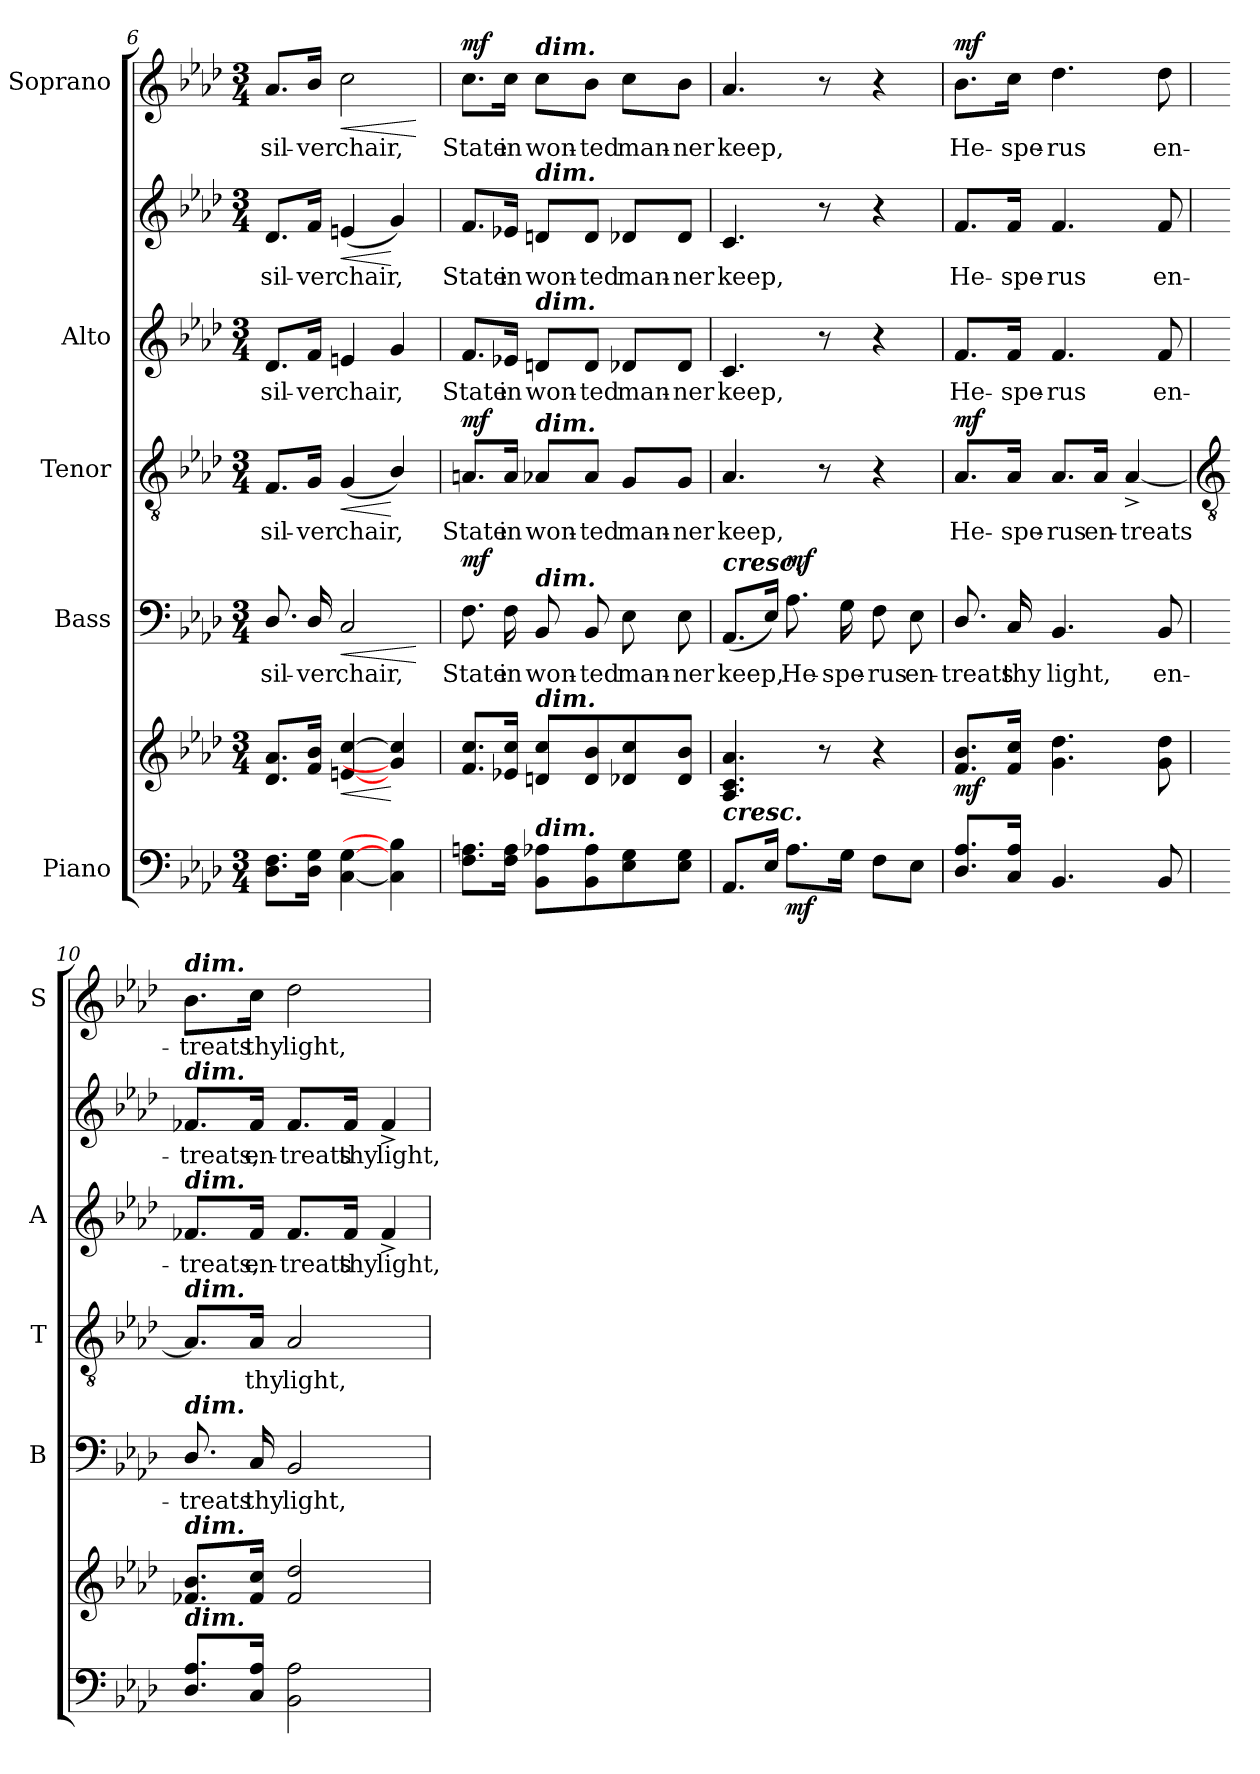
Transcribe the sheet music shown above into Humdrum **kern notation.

**kern	**kern	**dynam	**kern	**text	**dynam	**kern	**text	**dynam	**kern	**text	**kern	**text	**dynam	**kern	**text	**dynam
*part5	*part5	*part5	*part4	*part4	*part4	*part3	*part3	*part3	*part2	*part2	*part2	*part2	*part2	*part1	*part1	*part1
*staff7	*staff6	*staff6/7	*staff5	*staff5	*staff5	*staff4	*staff4	*staff4	*staff3	*staff3	*staff2	*staff2	*staff2/3	*staff1	*staff1	*staff1
*I"Piano	*	*	*I"Bass	*	*	*I"Tenor	*	*	*I"Alto	*	*	*	*	*I"Soprano	*	*
*	*	*	*I'B	*	*	*I'T	*	*	*I'A	*	*	*	*	*I'S	*	*
!!LO:LB:g=z
*clefF4	*clefG2	*	*clefF4	*	*	*clefGv2	*	*	*	*	*clefG2	*	*	*clefG2	*	*
*k[b-e-a-d-]	*k[b-e-a-d-]	*	*k[b-e-a-d-]	*	*	*k[b-e-a-d-]	*	*	*k[b-e-a-d-]	*	*k[b-e-a-d-]	*	*	*k[b-e-a-d-]	*	*
*A-:	*A-:	*	*A-:	*	*	*A-:	*	*	*A-:	*	*A-:	*	*	*A-:	*	*
*M3/4	*M3/4	*	*M3/4	*	*	*M3/4	*	*	*M3/4	*	*M3/4	*	*	*M3/4	*	*
=6	=6	=6	=6	=6	=6	=6	=6	=6	=6	=6	=6	=6	=6	=6	=6	=6
!	!	!	!	!LO:LY:b	!	!	!LO:LY:b	!	!	!LO:LY:b	!	!LO:LY:b	!	!	!LO:LY:b	!
8.D-\ 8.F\L	8.d- 8.a-L	.	8.D-/	sil-	.	8.F/L	sil-	.	8.d-/L	sil-	8.d-/L	sil-	.	8.a-/L	sil-	.
!	!	!	!	!LO:LY:b	!	!	!LO:LY:b	!	!	!LO:LY:b	!	!LO:LY:b	!	!	!LO:LY:b	!
16D-\ 16G\J	16f 16b-J	.	16D-/	-ver	.	16G/Jk	-ver	.	16f/Jk	-ver	16f/Jk	-ver	.	16b-/Jk	-ver	.
!	!	!LO:HP:b	!	!LO:LY:b	!LO:HP:b	!	!LO:LY:b	!LO:HP:b	!	!LO:LY:b	!	!LO:LY:b	!LO:HP:b	!	!LO:LY:b	!LO:HP:b
[4C [4G	[4en [4cc	<	2C	chair,	<	(<4G	chair,	<	4en	chair,	(<4en	chair,	<	2cc	chair,	<
4C] 4B-]	4g] 4cc]	[	.	.	.	4B-/)	.	[	4g	.	4g)	.	[	.	.	.
.	.	.	.	.	[	.	.	.	.	.	.	.	.	.	.	[
=7	=7	=7	=7	=7	=7	=7	=7	=7	=7	=7	=7	=7	=7	=7	=7	=7
!	!	!LO:DY:b=2	!	!LO:LY:b	!	!	!LO:LY:b	!	!	!LO:LY:b	!	!LO:LY:b	!	!	!LO:LY:b	!
!	!	!LO:DY:n=1:b	!	!	!LO:DY:b	!	!	!LO:DY:b	!	!	!	!	!LO:DY:b=2	!	!	!
!	!	!	!	!	!	!	!	!	!	!	!	!	!LO:DY:n=1:b	!	!	!LO:DY:b
8.F 8.AnL	8.f 8.ccL	mf mf	8.F	State	mf	8.An/L	State	mf	8.f/L	State	8.f/L	State	mf mf	8.cc\L	State	mf
!	!	!	!	!LO:LY:b	!	!	!LO:LY:b	!	!	!LO:LY:b	!	!LO:LY:b	!	!	!LO:LY:b	!
16F 16AJ	16e-X 16ccJ	.	16F	in	.	16A/Jk	in	.	16e-X/Jk	in	16e-X/Jk	in	.	16cc\Jk	in	.
!	!	!	!	!	!	!	!	!	!	!	!	!	!	!LO:TX:a:Bi:t=dim.	!	!
!	!	!	!	!	!	!	!	!	!	!	!LO:TX:a:Bi:t=dim.	!	!	!	!	!
!	!	!	!	!	!	!	!	!	!LO:TX:a:Bi:t=dim.	!	!	!	!	!	!	!
!	!	!	!	!	!	!LO:TX:a:Bi:t=dim.	!	!	!	!	!	!	!	!	!	!
!	!	!	!LO:TX:a:Bi:t=dim.	!	!	!	!	!	!	!	!	!	!	!	!	!
!	!LO:TX:a:Bi:t=dim.	!	!	!	!	!	!	!	!	!	!	!	!	!	!	!
!LO:TX:a:Bi:t=dim.	!	!	!	!	!	!	!	!	!	!	!	!	!	!	!	!
!	!	!	!	!LO:LY:b	!	!	!LO:LY:b	!	!	!LO:LY:b	!	!LO:LY:b	!	!	!LO:LY:b	!
8BB- 8A-XL	8dn 8ccL	.	8BB-	won-	.	8A-X/L	won-	.	8dn/L	won-	8dn/L	won-	.	8cc\L	won-	.
!	!	!	!	!LO:LY:b	!	!	!LO:LY:b	!	!	!LO:LY:b	!	!LO:LY:b	!	!	!LO:LY:b	!
8BB- 8A-	8d 8b-	.	8BB-	-ted	.	8A-/J	-ted	.	8d/J	-ted	8d/J	-ted	.	8b-\J	-ted	.
!	!	!	!	!LO:LY:b	!	!	!LO:LY:b	!	!	!LO:LY:b	!	!LO:LY:b	!	!	!LO:LY:b	!
8E- 8G	8d-X 8cc	.	8E-	man-	.	8G/L	man-	.	8d-X/L	man-	8d-X/L	man-	.	8cc\L	man-	.
!	!	!	!	!LO:LY:b	!	!	!LO:LY:b	!	!	!LO:LY:b	!	!LO:LY:b	!	!	!LO:LY:b	!
8E- 8GJ	8d-/ 8b-/J	.	8E-	-ner	.	8G/J	-ner	.	8d-/J	-ner	8d-/J	-ner	.	8b-\J	-ner	.
=8	=8	=8	=8	=8	=8	=8	=8	=8	=8	=8	=8	=8	=8	=8	=8	=8
!	!	!	!LO:TX:a:Bi:t=cresc.	!	!	!	!	!	!	!	!	!	!	!	!	!
!LO:TX:a:Bi:t=cresc.	!	!	!	!	!	!	!	!	!	!	!	!	!	!	!	!
!	!	!	!	!LO:LY:b	!	!	!LO:LY:b	!	!	!LO:LY:b	!	!LO:LY:b	!	!	!LO:LY:b	!
8.AA-L	4.A- 4.c 4.a-	.	(<8.AA-L	keep,	.	4.A-	keep,	.	4.c	keep,	4.c	keep,	.	4.a-	keep,	.
16E-J	.	.	16E-J)	.	.	.	.	.	.	.	.	.	.	.	.	.
!	!	!LO:DY:b=2	!	!LO:LY:b	!LO:DY:b	!	!	!	!	!	!	!	!	!	!	!
8.A-L	.	mf	8.A-	He-	mf	.	.	.	.	.	.	.	.	.	.	.
.	8r	.	.	.	.	8r	.	.	8r	.	8r	.	.	8r	.	.
!	!	!	!	!LO:LY:b	!	!	!	!	!	!	!	!	!	!	!	!
16GJ	.	.	16G	-spe-	.	.	.	.	.	.	.	.	.	.	.	.
!	!	!	!	!LO:LY:b	!	!	!	!	!	!	!	!	!	!	!	!
8FL	4r	.	8F	-rus	.	4r	.	.	4r	.	4r	.	.	4r	.	.
!	!	!	!	!LO:LY:b	!	!	!	!	!	!	!	!	!	!	!	!
8E-J	.	.	8E-	en-	.	.	.	.	.	.	.	.	.	.	.	.
=9	=9	=9	=9	=9	=9	=9	=9	=9	=9	=9	=9	=9	=9	=9	=9	=9
!	!	!LO:DY:b	!	!LO:LY:b	!	!	!LO:LY:b	!LO:DY:b	!	!LO:LY:b	!	!LO:LY:b	!LO:DY:b=2	!	!LO:LY:b	!
!	!	!	!	!	!	!	!	!	!	!	!	!	!LO:DY:n=1:b	!	!	!LO:DY:b
8.D-/ 8.A-/L	8.f 8.b-L	mf	8.D-/	-treats	.	8.A-/L	He-	mf	8.f/L	He-	8.f/L	He-	mf mf	8.b-\L	He-	mf
!	!	!	!	!LO:LY:b	!	!	!LO:LY:b	!	!	!LO:LY:b	!	!LO:LY:b	!	!	!LO:LY:b	!
16C 16A-J	16f 16ccJ	.	16C	thy	.	16A-/Jk	-spe-	.	16f/Jk	-spe-	16f/Jk	-spe-	.	16cc\Jk	-spe-	.
!	!	!	!	!LO:LY:b	!	!	!LO:LY:b	!	!	!LO:LY:b	!	!LO:LY:b	!	!	!LO:LY:b	!
4.BB-	4.g 4.dd-	.	4.BB-	light,	.	8.A-/L	-rus	.	4.f	-rus	4.f	-rus	.	4.dd-	-rus	.
!	!	!	!	!	!	!	!LO:LY:b	!	!	!	!	!	!	!	!	!
.	.	.	.	.	.	16A-/Jk	en-	.	.	.	.	.	.	.	.	.
!	!	!	!	!	!	!	!LO:LY:b	!	!	!	!	!	!	!	!	!
.	.	.	.	.	.	[4A-^	-treats	.	.	.	.	.	.	.	.	.
!	!	!	!	!LO:LY:b	!	!	!	!	!	!LO:LY:b	!	!LO:LY:b	!	!	!LO:LY:b	!
8BB-	8g 8dd-	.	8BB-	en-	.	.	.	.	8f	en-	8f	en-	.	8dd-	en-	.
!!LO:LB:g=z
=10	=10	=10	=10	=10	=10	=10	=10	=10	=10	=10	=10	=10	=10	=10	=10	=10
*	*	*	*	*	*	*clefGv2	*	*	*	*	*	*	*	*	*	*
*	*^	*	*	*	*	*	*	*	*	*	*	*	*	*	*	*
!	!	!	!	!	!	!	!	!	!	!	!	!	!	!	!LO:TX:a:Bi:t=dim.	!	!
!	!	!	!	!	!	!	!	!	!	!	!	!LO:TX:a:Bi:t=dim.	!	!	!	!	!
!	!	!	!	!	!	!	!	!	!	!LO:TX:a:Bi:t=dim.	!	!	!	!	!	!	!
!	!	!	!	!	!	!	!LO:TX:a:Bi:t=dim.	!	!	!	!	!	!	!	!	!	!
!	!	!	!	!LO:TX:a:Bi:t=dim.	!	!	!	!	!	!	!	!	!	!	!	!	!
!	!LO:TX:a:Bi:t=dim.	!	!	!	!	!	!	!	!	!	!	!	!	!	!	!	!
!LO:TX:a:Bi:t=dim.	!	!	!	!	!	!	!	!	!	!	!	!	!	!	!	!	!
!	!	!LO:N:vis=1	!	!	!LO:LY:b	!	!	!	!	!	!LO:LY:b	!	!LO:LY:b	!	!	!LO:LY:b	!
8.D-/ 8.A-/L	8.f-X/ 8.b-/L	2.ryy	.	8.D-/	-treats	.	8.A-/L]	.	.	8.f-X/L	-treats,	8.f-X/L	-treats,	.	8.b-\L	-treats	.
!	!	!	!	!	!LO:LY:b	!	!	!LO:LY:b	!	!	!LO:LY:b	!	!LO:LY:b	!	!	!LO:LY:b	!
16C 16A-J	16f-/ 16cc/J	.	.	16C	thy	.	16A-/Jk	thy	.	16f-/Jk	en-	16f-/Jk	en-	.	16cc\Jk	thy	.
!	!	!	!	!	!LO:LY:b	!	!	!LO:LY:b	!	!	!LO:LY:b	!	!LO:LY:b	!	!	!LO:LY:b	!
2BB- 2A-	2f-/ 2dd-/	.	.	2BB-	light,	.	2A-	light,	.	8.f-/L	-treats	8.f-/L	-treats	.	2dd-	light,	.
!	!	!	!	!	!	!	!	!	!	!	!LO:LY:b	!	!LO:LY:b	!	!	!	!
.	.	.	.	.	.	.	.	.	.	16f-/Jk	thy	16f-/Jk	thy	.	.	.	.
!	!	!	!	!	!	!	!	!	!	!	!LO:LY:b	!	!LO:LY:b	!	!	!	!
.	.	.	.	.	.	.	.	.	.	4f-^	light,	4f-^	light,	.	.	.	.
*	*v	*v	*	*	*	*	*	*	*	*	*	*	*	*	*	*	*
=	=	=	=	=	=	=	=	=	=	=	=	=	=	=	=	=
*-	*-	*-	*-	*-	*-	*-	*-	*-	*-	*-	*-	*-	*-	*-	*-	*-
